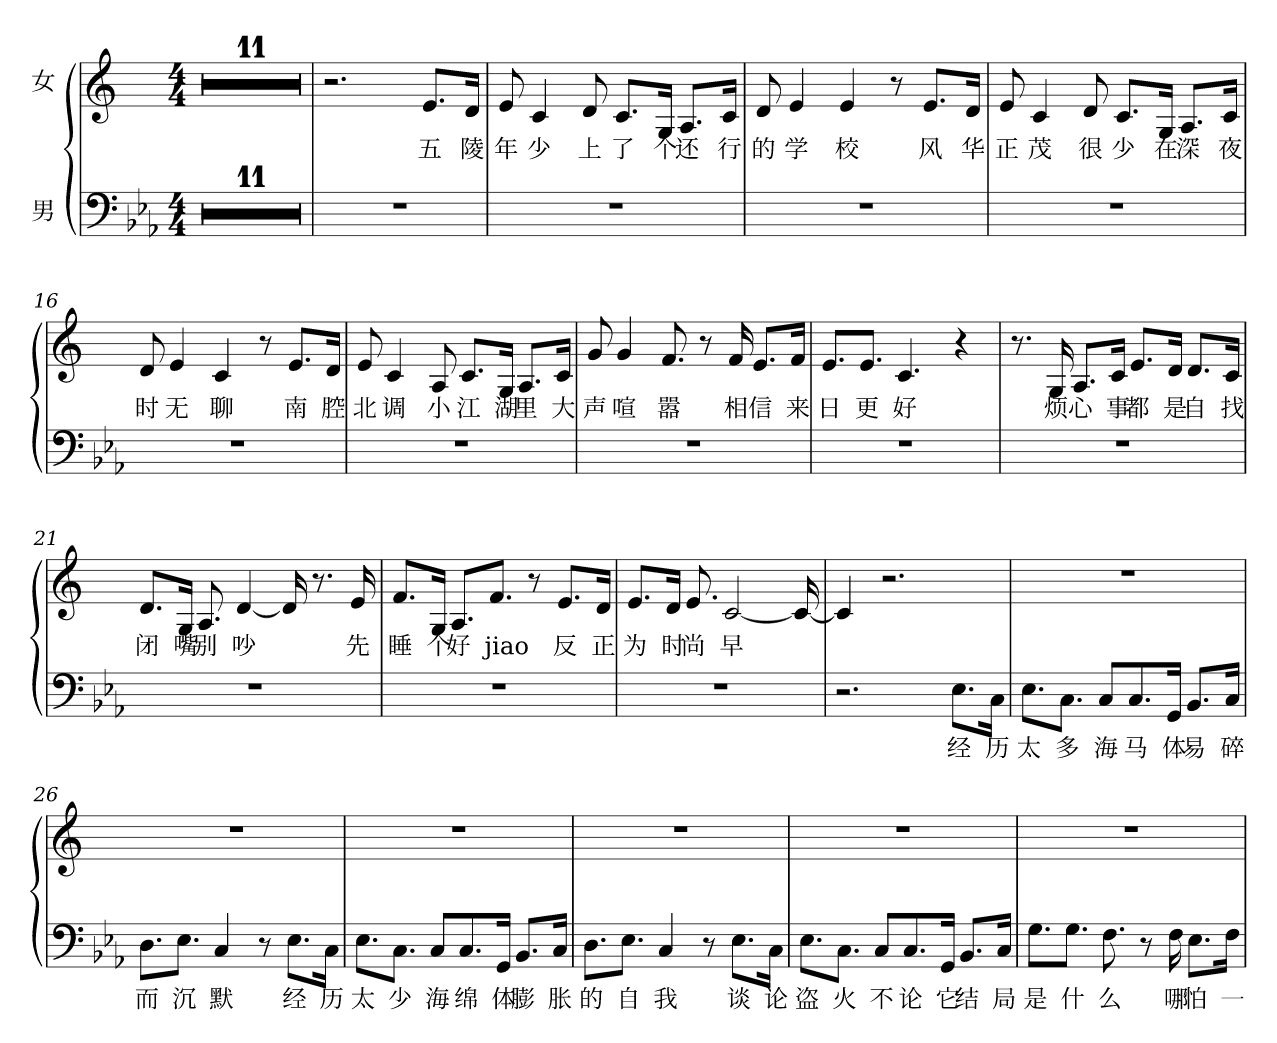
**kern	**text	**kern	**text
*part2	*part2	*part1	*part1
*staff2	*staff2	*staff1	*staff1
*I"男	*	*I"女	*
*clefF4	*	*clefG2	*
*k[b-e-a-]	*	*k[]	*
*c:	*	*C:	*
*M4/4	*	*M4/4	*
*MM130	*	*MM130	*
=1	=1	=1	=1
1r	.	1r	.
=2	=2	=2	=2
1r	.	1r	.
=3	=3	=3	=3
1r	.	1r	.
=4	=4	=4	=4
1r	.	1r	.
=5	=5	=5	=5
1r	.	1r	.
=6	=6	=6	=6
1r	.	1r	.
=7	=7	=7	=7
1r	.	1r	.
=8	=8	=8	=8
1r	.	1r	.
=9	=9	=9	=9
1r	.	1r	.
=10	=10	=10	=10
1r	.	1r	.
=11	=11	=11	=11
1r	.	1r	.
=12	=12	=12	=12
1r	.	2.r	.
.	.	8.eL	五
.	.	16dJk	陵
=13	=13	=13	=13
1r	.	8e	年
.	.	4c	少
.	.	8d	上
.	.	8.cL	了
.	.	16GJk	个
.	.	8.AL	还
.	.	16cJk	行
=14	=14	=14	=14
1r	.	8d	的
.	.	4e	学
.	.	4e	校
.	.	8r	.
.	.	8.eL	风
.	.	16dJk	华
=15	=15	=15	=15
1r	.	8e	正
.	.	4c	茂
.	.	8d	很
.	.	8.cL	少
.	.	16GJk	在
.	.	8.AL	深
.	.	16cJk	夜
=16	=16	=16	=16
1r	.	8d	时
.	.	4e	无
.	.	4c	聊
.	.	8r	.
.	.	8.eL	南
.	.	16dJk	腔
=17	=17	=17	=17
1r	.	8e	北
.	.	4c	调
.	.	8A	小
.	.	8.cL	江
.	.	16GJk	湖
.	.	8.AL	里
.	.	16cJk	大
=18	=18	=18	=18
1r	.	8g	声
.	.	4g	喧
.	.	8.f	嚣
.	.	8r	.
.	.	16f	相
.	.	8.eL	信
.	.	16fJk	来
=19	=19	=19	=19
1r	.	8.eL	日
.	.	8.eJ	更
.	.	4.c	好
.	.	4r	.
=20	=20	=20	=20
1r	.	8.r	.
.	.	16G	烦
.	.	8.AL	心
.	.	16cJk	事
.	.	8.eL	都
.	.	16dJk	是
.	.	8.dL	自
.	.	16cJk	找
=21	=21	=21	=21
1r	.	8.dL	闭
.	.	16GJk	嘴
.	.	8.A	别
.	.	[4d	吵
.	.	16d]	.
.	.	8.r	.
.	.	16e	先
=22	=22	=22	=22
1r	.	8.fL	睡
.	.	16GJk	个
.	.	8.AL	好
.	.	8.fJ	jiao
.	.	8r	.
.	.	8.eL	反
.	.	16dJk	正
=23	=23	=23	=23
1r	.	8.eL	为
.	.	16dJk	时
.	.	8.e	尚
.	.	[2c	早
.	.	16c_	.
=24	=24	=24	=24
2.r	.	4c]	.
.	.	2.r	.
8.E-L	经	.	.
16CJk	历	.	.
=25	=25	=25	=25
8.E-L	太	1r	.
8.CJ	多	.	.
8CL	海	.	.
8.C	马	.	.
16GGJk	体	.	.
8.BB-L	易	.	.
16CJk	碎	.	.
=26	=26	=26	=26
8.DL	而	1r	.
8.E-J	沉	.	.
4C	默	.	.
8r	.	.	.
8.E-L	经	.	.
16CJk	历	.	.
=27	=27	=27	=27
8.E-L	太	1r	.
8.CJ	少	.	.
8CL	海	.	.
8.C	绵	.	.
16GGJk	体	.	.
8.BB-L	膨	.	.
16CJk	胀	.	.
=28	=28	=28	=28
8.DL	的	1r	.
8.E-J	自	.	.
4C	我	.	.
8r	.	.	.
8.E-L	谈	.	.
16CJk	论	.	.
=29	=29	=29	=29
8.E-L	盗	1r	.
8.CJ	火	.	.
8CL	不	.	.
8.C	论	.	.
16GGJk	它	.	.
8.BB-L	结	.	.
16CJk	局	.	.
=30	=30	=30	=30
8.GL	是	1r	.
8.GJ	什	.	.
8.F	么	.	.
8r	.	.	.
16F	哪	.	.
8.E-L	怕	.	.
16FJk	一	.	.
=	=	=	=
*-	*-	*-	*-
